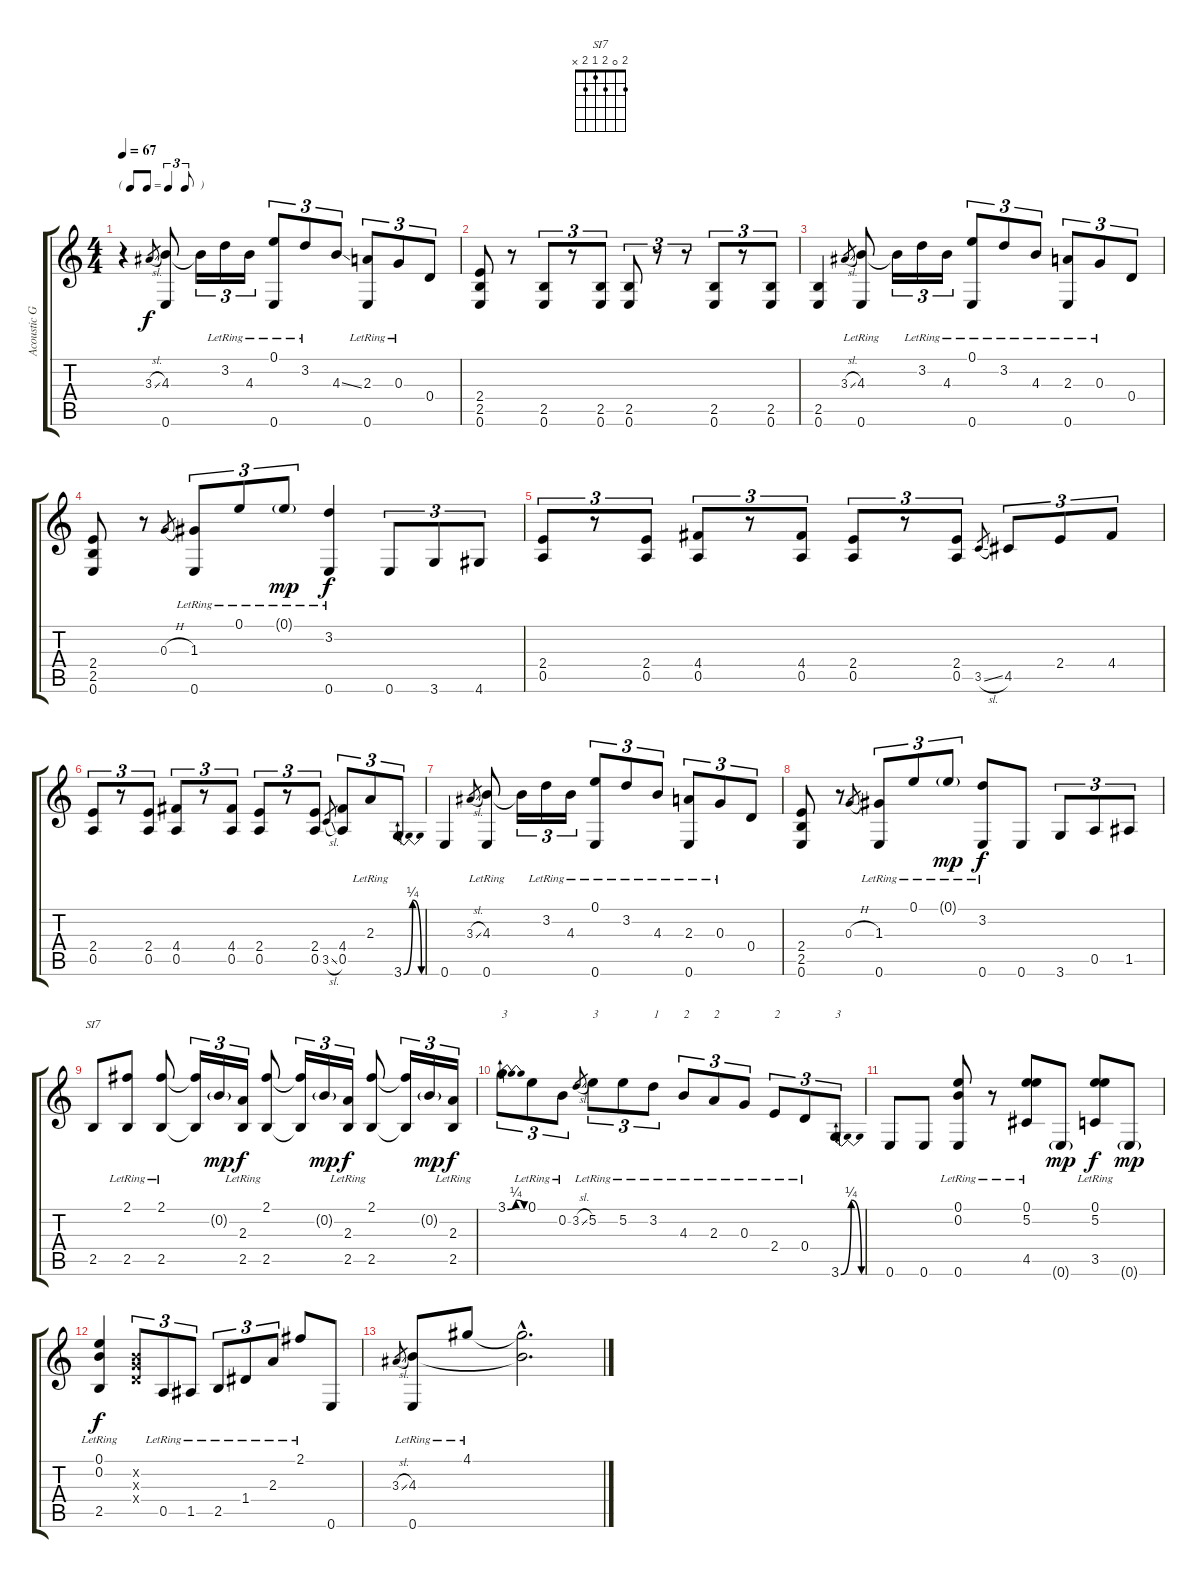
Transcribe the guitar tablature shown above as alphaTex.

\track ("Acoustic Guitar" "Acoustic G") {instrument acousticguitarnylon}
\staff {score tabs}
\tuning (E4 B3 G3 D3 A2 E2) {hide}
\chord ("SI7" 2 0 2 1 2 x)
\ts (4 4)
\tf triplet8th
\tempo 67
\clef g2
\ks c
r.4{dy f instrument acousticguitarnylon} 3.3{sl}.8{gr} (4.3 0.6).8 4.3{t}.16{tu (3 2)} 3.2{lr}.16{tu (3 2)} 4.3{lr}.16{tu (3 2)} (0.1{lr} 0.6).8{tu (3 2)} 3.2{lr}.8{tu (3 2)} 4.3{ss}.8{tu (3 2)} (2.3{lr} 0.6).8{tu (3 2)} 0.3{lr}.8{tu (3 2)} 0.4.8{tu (3 2)} |
(2.4 2.5 0.6).8 r.8 (2.5 0.6).8{tu (3 2)} r.8{tu (3 2)} (2.5 0.6).8{tu (3 2)} (2.5 0.6).8{tu (3 2)} r.8{tu (3 2)} r.8{tu (3 2)} (2.5 0.6).8{tu (3 2)} r.8{tu (3 2)} (2.5 0.6).8{tu (3 2)} |
(2.5 0.6).4 3.3{sl}.8{gr} (4.3{lr} 0.6).8 4.3{t}.16{tu (3 2)} 3.2{lr}.16{tu (3 2)} 4.3{lr}.16{tu (3 2)} (0.1{lr} 0.6).8{tu (3 2)} 3.2{lr}.8{tu (3 2)} 4.3{lr}.8{tu (3 2)} (2.3{lr} 0.6).8{tu (3 2)} 0.3{lr}.8{tu (3 2)} 0.4.8{tu (3 2)} |
(2.4 2.5 0.6).8 r.8 0.3{h}.8{gr} (1.3{lr} 0.6).8{tu (3 2)} 0.1{lr}.8{tu (3 2)} 0.1{g lr}.8{tu (3 2) dy mp} (3.2{lr} 0.6).4{dy f} 0.6.8{tu (3 2)} 3.6.8{tu (3 2)} 4.6.8{tu (3 2)} |
(2.4 0.5).8{tu (3 2)} r.8{tu (3 2)} (2.4 0.5).8{tu (3 2)} (4.4 0.5).8{tu (3 2)} r.8{tu (3 2)} (4.4 0.5).8{tu (3 2)} (2.4 0.5).8{tu (3 2)} r.8{tu (3 2)} (2.4 0.5).8{tu (3 2)} 3.5{sl}.8{gr} 4.5.8{tu (3 2)} 2.4.8{tu (3 2)} 4.4.8{tu (3 2)} |
(2.4 0.5).8{tu (3 2)} r.8{tu (3 2)} (2.4 0.5).8{tu (3 2)} (4.4 0.5).8{tu (3 2)} r.8{tu (3 2)} (4.4 0.5).8{tu (3 2)} (2.4 0.5).8{tu (3 2)} r.8{tu (3 2)} (2.4 0.5).8{tu (3 2)} 3.5{sl}.8{gr} (4.4 0.5).8{tu (3 2)} 2.3{lr}.8{tu (3 2)} 3.6{be (bendrelease 0 0 30 1 30 1 60 0)}.8{tu (3 2)} |
0.6.4 3.3{sl}.8{gr} (4.3{lr} 0.6).8 4.3{t}.16{tu (3 2)} 3.2{lr}.16{tu (3 2)} 4.3{lr}.16{tu (3 2)} (0.1{lr} 0.6).8{tu (3 2)} 3.2{lr}.8{tu (3 2)} 4.3{lr}.8{tu (3 2)} (2.3{lr} 0.6).8{tu (3 2)} 0.3{lr}.8{tu (3 2)} 0.4.8{tu (3 2)} |
(2.4 2.5 0.6).8 r.8 0.3{h}.8{gr} (1.3{lr} 0.6).8{tu (3 2)} 0.1{lr}.8{tu (3 2)} 0.1{g lr}.8{tu (3 2) dy mp} (3.2{lr} 0.6).8{dy f} 0.6.8 3.6.8{tu (3 2)} 0.5.8{tu (3 2)} 1.5.8{tu (3 2)} |
2.5.8{ch "SI7"} (2.1{lr} 2.5).8 (2.1{lr} 2.5).8 (2.1{t} 2.5{t}).16{tu (3 2)} 0.2{g}.16{tu (3 2) dy mp} (2.3{lr} 2.5).16{tu (3 2) dy f} (2.1{lr} 2.5).8 (2.1{t} 2.5{t}).16{tu (3 2)} 0.2{g}.16{tu (3 2) dy mp} (2.3{lr} 2.5).16{tu (3 2) dy f} (2.1{lr} 2.5).8 (2.1{t} 2.5{t}).16{tu (3 2)} 0.2{g}.16{tu (3 2) dy mp} (2.3{lr} 2.5).16{tu (3 2) dy f} |
3.1{be (bendrelease 0 0 30 1 30 1 60 0)}.8{tu (3 2) txt "3"} 0.1{lr}.8{tu (3 2)} 0.2{lr}.8{tu (3 2)} 3.2{sl}.8{gr} 5.2{lr}.8{tu (3 2) txt "3"} 5.2{lr}.8{tu (3 2)} 3.2{lr}.8{tu (3 2) txt "1"} 4.3{lr}.8{tu (3 2) txt "2"} 2.3{lr}.8{tu (3 2) txt "2"} 0.3{lr}.8{tu (3 2)} 2.4{lr}.8{tu (3 2) txt "2"} 0.4{lr}.8{tu (3 2)} 3.6{be (bendrelease 0 0 30 1 30 1 60 0)}.8{tu (3 2) txt "3"} |
0.6.8 0.6.8 (0.1{lr} 0.2{lr} 0.6).8 r.8 (0.1{lr} 5.2{lr} 4.5).8 0.6{g}.8{dy mp} (0.1{lr} 5.2{lr} 3.5).8{dy f} 0.6{g}.8{dy mp} |
(0.1{lr} 0.2{lr} 2.5).4{dy f} (0.2{x} 0.3{x} 0.4{x}).8{tu (3 2)} 0.5{lr}.8{tu (3 2)} 1.5{lr}.8{tu (3 2)} 2.5{lr}.8{tu (3 2)} 1.4{lr}.8{tu (3 2)} 2.3{lr}.8{tu (3 2)} 2.1{lr}.8 0.6.8 |
3.3{sl}.8{gr} (4.3{lr} 0.6).8 4.1{lr}.8 (4.1{hac t} 4.3{hac t}).2{d}
